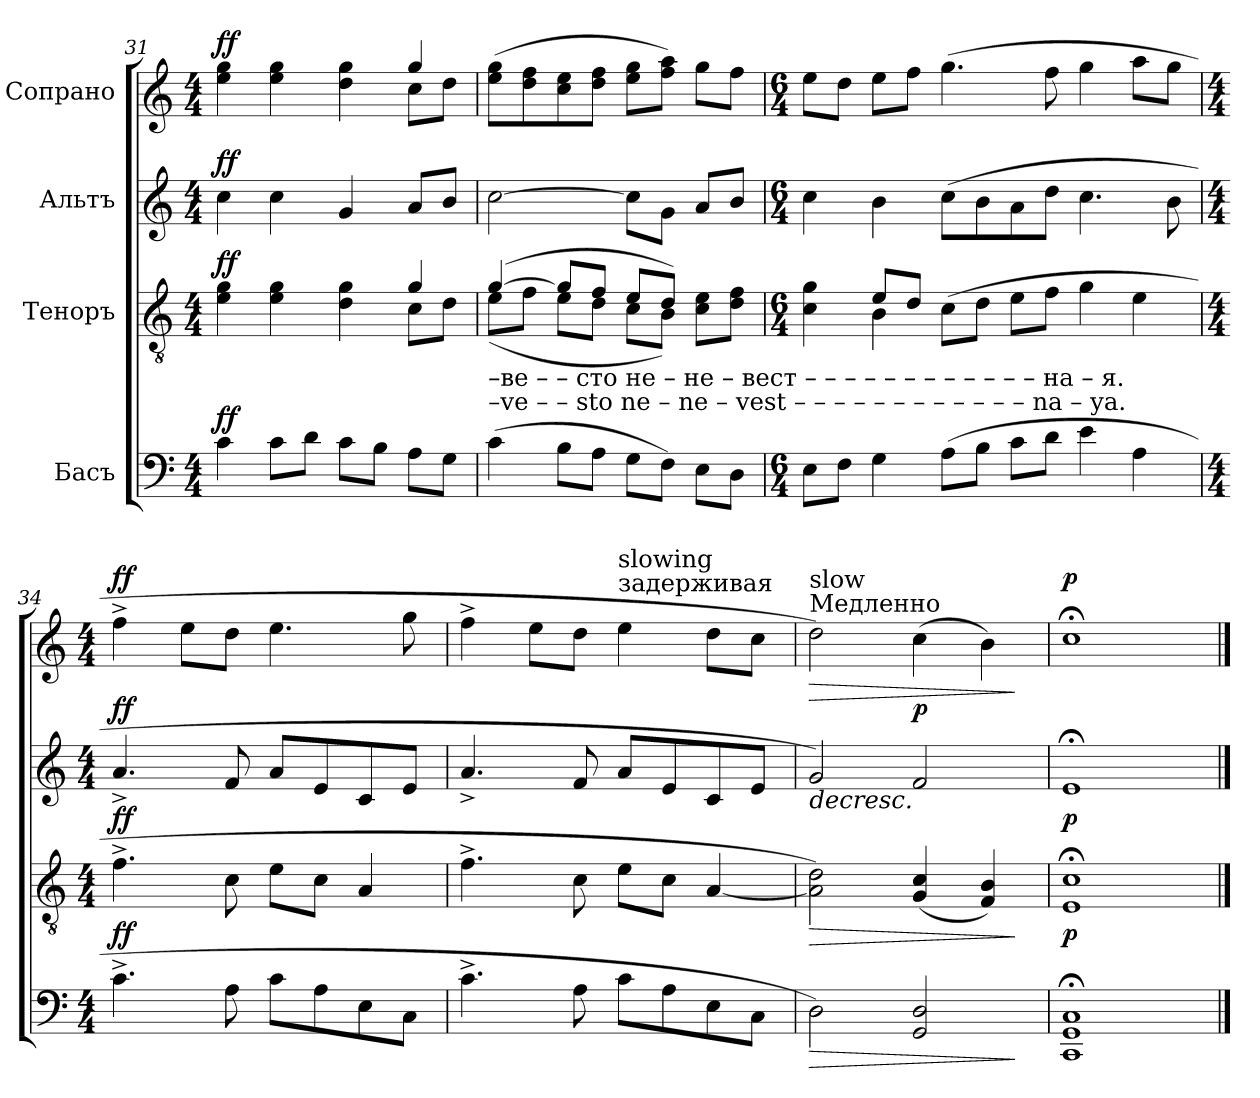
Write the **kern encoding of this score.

**kern	**dynam	**kern	**dynam	**kern	**dynam	**kern	**dynam
*part4	*part4	*part3	*part3	*part2	*part2	*part1	*part1
*staff4	*staff4	*staff3	*staff3	*staff2	*staff2	*staff1	*staff1
*I"Басъ	*	*I"Теноръ	*	*I"Альтъ	*	*I"Сопрано	*
*clefF4	*	*clefGv2	*	*clefG2	*	*clefG2	*
*k[]	*	*k[]	*	*k[]	*	*k[]	*
*M4/4	*	*M4/4	*	*M4/4	*	*M4/4	*
=31	=31	=31	=31	=31	=31	=31	=31
*	*	*^	*	*	*	*^	*
!	!LO:DY:a	!	!	!LO:DY:a	!	!LO:DY:a	!	!	!LO:DY:a
4c\	ff	4e\ 4g\	4ryy	ff	4cc\	ff	4ee\ 4gg\	4ryy	ff
8c\L	.	4e\ 4g\	4ryy	.	4cc\	.	4ee\ 4gg\	4ryy	.
8d\J	.	.	.	.	.	.	.	.	.
8c\L	.	4d\ 4g\	4ryy	.	4g/	.	4dd\ 4gg\	4ryy	.
8B\J	.	.	.	.	.	.	.	.	.
8A\L	.	4g/	8c\L	.	8a/L	.	4gg/	8cc\L	.
8G\J	.	.	8d\J	.	8b/J	.	.	8dd\J	.
!!LO:PB:g=z
=32	=32	=32	=32	=32	=32	=32	=32	=32	=32
!	!	!	!	!	!	!	!LO:TX:b:t=–ве       –       –        сто            не  – не – вест       –       –       –       –       –       –       –       –       –       –       –       –             на   –    я.	!	!
!	!	!	!	!	!	!	!LO:TX:b:t=–ve       –       –        sto             ne –  ne – vest       –       –       –       –       –       –       –       –       –       –       –       –             na  –    ya.	!	!
!	!	!LO:TX:b:t=–ве       –       –        сто          не  – не – вест       –       –       –       –       –       –       –       –       –       –       –       –               на   –    я.	!	!	!	!	!	!	!
!	!	!LO:TX:b:t=–ve       –       –        sto           ne –  ne – vest       –       –       –       –       –       –       –       –       –       –       –       –               na  –    ya.	!	!	!	!	!	!	!
*	*	*	*	*	*	*	*v	*v	*
(4c\	.	([4g/	(8e\L	.	[2cc\	.	(8ee\ 8gg\L	.
.	.	.	8f\J	.	.	.	8dd\ 8ff\	.
8B\L	.	8g/L]	8e\L	.	.	.	8cc\ 8ee\	.
8A\J	.	8f/J	8d\J	.	.	.	8dd\ 8ff\J	.
8G\L	.	8e/L	8c\L	.	8cc\L]	.	8ee\ 8gg\L	.
8F\J)	.	8d/J)	8B\J)	.	8g\J	.	8ff\ 8aa\J)	.
8E\L	.	8c\ 8e\L	4ryy	.	8a/L	.	8gg\L	.
8D\J	.	8d\ 8f\J	.	.	8b/J	.	8ff\J	.
=33	=33	=33	=33	=33	=33	=33	=33	=33
*M6/4	*	*M6/4	*	*	*M6/4	*	*M6/4	*
8E\L	.	4c\ 4g\	4ryy	.	4cc\	.	8ee\L	.
8F\J	.	.	.	.	.	.	8dd\J	.
4G\	.	8e/L	4B\	.	4b\	.	8ee\L	.
.	.	8d/J	.	.	.	.	8ff\J	.
(8A\L	.	(>8c\L	1ryy	.	(8cc\L	.	(4.gg\	.
8B\J	.	8d\J	.	.	8b\	.	.	.
8c\L	.	8e\L	.	.	8a\	.	.	.
8d\J	.	8f\J	.	.	8dd\J	.	8ff\	.
4e\	.	4g\	.	.	4.cc\	.	4gg\	.
4A\	.	4e\	.	.	.	.	8aa\L	.
.	.	.	.	.	8b\	.	8gg\J	.
*	*	*v	*v	*	*	*	*	*
=34	=34	=34	=34	=34	=34	=34	=34
*M4/4	*	*M4/4	*	*M4/4	*	*M4/4	*
!	!LO:DY:a	!	!LO:DY:a	!	!LO:DY:a	!	!LO:DY:a
4.c^\	ff	4.f^\	ff	4.a^/	ff	4ff^\	ff
.	.	.	.	.	.	8ee\L	.
8A\	.	8c\	.	8f/	.	8dd\J	.
8c\L	.	8e\L	.	8a/L	.	4.ee\	.
8A\	.	8c\J	.	8e/	.	.	.
8E\	.	4A/	.	8c/	.	.	.
8C\J	.	.	.	8e/J	.	8gg\	.
=35	=35	=35	=35	=35	=35	=35	=35
4.c^\	.	4.f^\	.	4.a^/	.	4ff^\	.
*	*	*	*	*	*	*MM80	*
.	.	.	.	.	.	8ee\L	.
8A\	.	8c\	.	8f/	.	8dd\J	.
!	!	!	!	!	!	!LO:TX:a:t=задерживая	!
!	!	!	!	!	!	!LO:TX:a:t=slowing	!
8c\L	.	8e\L	.	8a/L	.	4ee\	.
8A\	.	8c\J	.	8e/	.	.	.
8E\	.	[4A/	.	8c/	.	8dd\L	.
8C\J	.	.	.	8e/J	.	8cc\J	.
=36	=36	=36	=36	=36	=36	=36	=36
*	*	*	*	*	*	*MM60	*
!	!	!	!	!	!	!LO:TX:a:t=Медленно	!
!	!	!	!	!	!	!LO:TX:a:t=slow	!
!	!LO:HP:b	!	!LO:HP:b	!	!LO:HP:b	!	!LO:HP:b
2D\)	>	2A\] 2d\)	>	2g/)	>	2dd\)	>
!	!	!	!	!	!LO:DY:a	!	!
2GG/ 2D/	.	(4G/ 4c/	.	2f/	p	(4cc\	.
.	.	4F/ 4B/)	.	.	.	4b\)	.
.	]	.	]	.	]	.	]
=37	=37	=37	=37	=37	=37	=37	=37
!	!LO:DY:a	!	!LO:DY:a	!	!	!	!LO:DY:a
1CC;< 1GG;< 1C;<	p	1E;< 1c;<	p	1e;<	.	1cc;<	p
==	==	==	==	==	==	==	==
*-	*-	*-	*-	*-	*-	*-	*-
